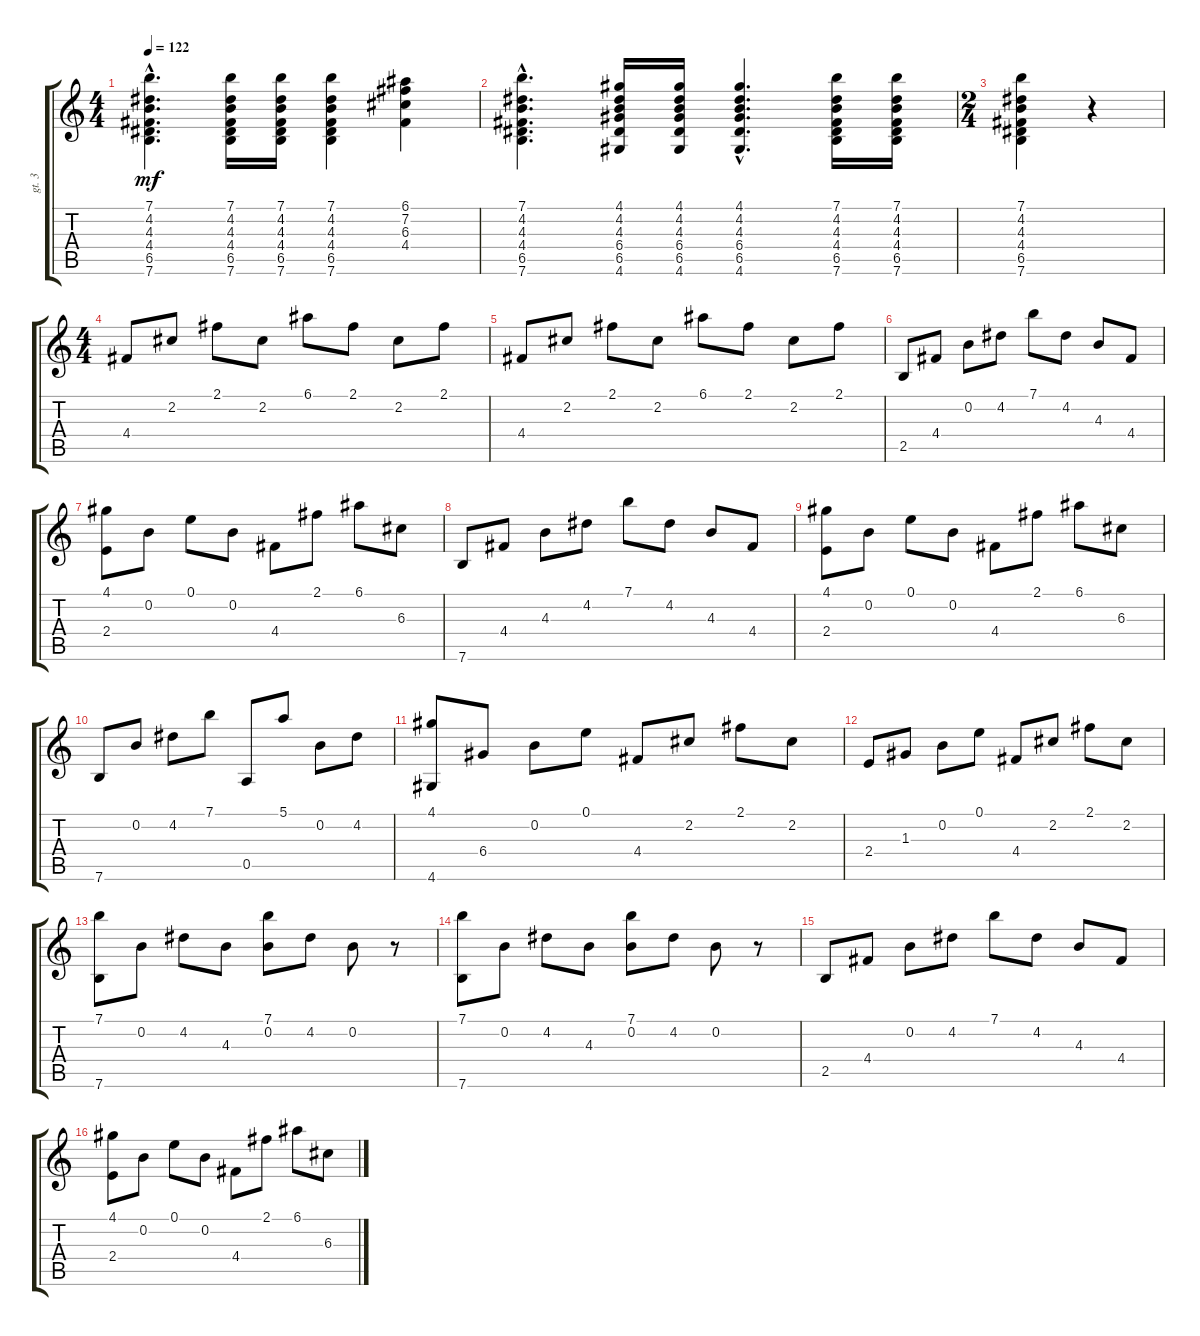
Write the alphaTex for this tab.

\track ("gt. 3" "gt. 3") {instrument acousticguitarsteel}
\staff {score tabs}
\tuning (E4 B3 G3 D3 A2 E2) {hide}
\ts (4 4)
\tempo 122
\clef g2
\ks c
(7.1{hac} 4.2{hac} 4.3{hac} 4.4{hac} 6.5{hac} 7.6{hac}).4{d dy mf} (7.1 4.2 4.3 4.4 6.5 7.6).16 (7.1 4.2 4.3 4.4 6.5 7.6).16 (7.1 4.2 4.3 4.4 6.5 7.6).4 (6.1 7.2 6.3 4.4).4 |
(7.1{hac} 4.2{hac} 4.3{hac} 4.4{hac} 6.5{hac} 7.6{hac}).4{d} (4.1 4.2 4.3 6.4 6.5 4.6).16 (4.1 4.2 4.3 6.4 6.5 4.6).16 (4.1{hac} 4.2{hac} 4.3{hac} 6.4{hac} 6.5{hac} 4.6{hac}).4{d} (7.1 4.2 4.3 4.4 6.5 7.6).16 (7.1 4.2 4.3 4.4 6.5 7.6).16 |
\ts (2 4)
(7.1 4.2 4.3 4.4 6.5 7.6).4 r.4 |
\ts (4 4)
4.4.8 2.2.8 2.1.8 2.2.8 6.1.8 2.1.8 2.2.8 2.1.8 |
4.4.8 2.2.8 2.1.8 2.2.8 6.1.8 2.1.8 2.2.8 2.1.8 |
2.5.8 4.4.8 0.2.8 4.2.8 7.1.8 4.2.8 4.3.8 4.4.8 |
(4.1 2.4).8 0.2.8 0.1.8 0.2.8 4.4.8 2.1.8 6.1.8 6.3.8 |
7.6.8 4.4.8 4.3.8 4.2.8 7.1.8 4.2.8 4.3.8 4.4.8 |
(4.1 2.4).8 0.2.8 0.1.8 0.2.8 4.4.8 2.1.8 6.1.8 6.3.8 |
7.6.8 0.2.8 4.2.8 7.1.8 0.5.8 5.1.8 0.2.8 4.2.8 |
(4.1 4.6).8 6.4.8 0.2.8 0.1.8 4.4.8 2.2.8 2.1.8 2.2.8 |
2.4.8 1.3.8 0.2.8 0.1.8 4.4.8 2.2.8 2.1.8 2.2.8 |
(7.1 7.6).8 0.2.8 4.2.8 4.3.8 (7.1 0.2).8 4.2.8 0.2.8 r.8 |
(7.1 7.6).8 0.2.8 4.2.8 4.3.8 (7.1 0.2).8 4.2.8 0.2.8 r.8 |
2.5.8 4.4.8 0.2.8 4.2.8 7.1.8 4.2.8 4.3.8 4.4.8 |
(4.1 2.4).8 0.2.8 0.1.8 0.2.8 4.4.8 2.1.8 6.1.8 6.3.8
